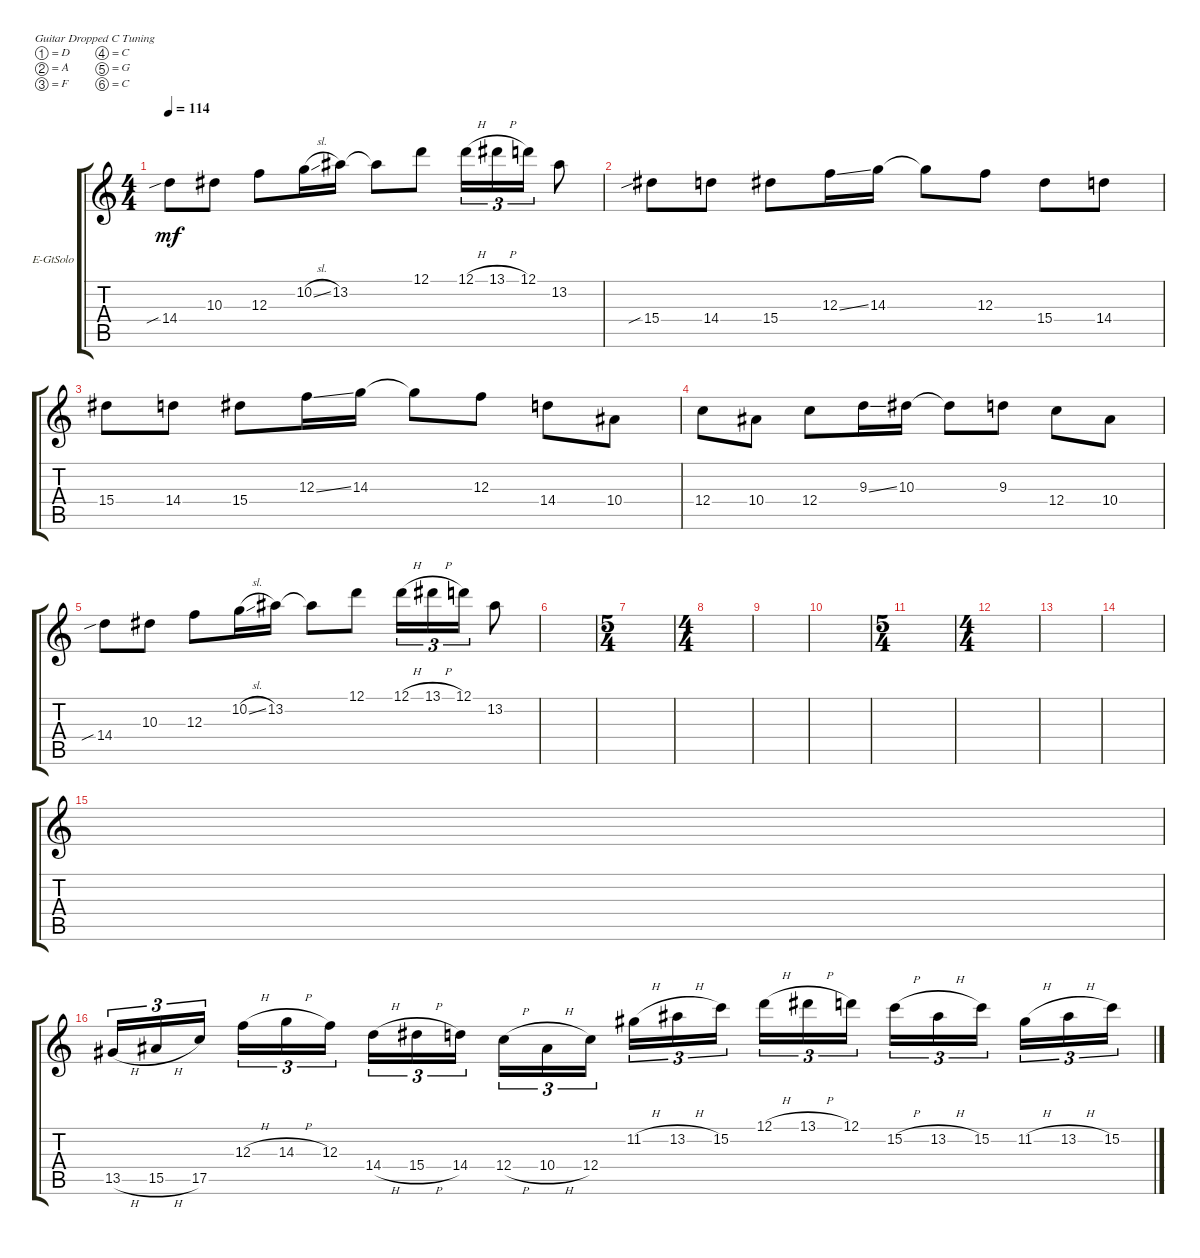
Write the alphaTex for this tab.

\defaultSystemsLayout 4
\bracketExtendMode groupsimilarinstruments
\firstSystemTrackNameOrientation horizontal
\otherSystemsTrackNameOrientation horizontal
\track ("Guitar Solo" "E-GtSolo") {instrument distortionguitar}
\staff {score tabs}
\tuning (D4 A3 F3 C3 G2 C2)
\ts (4 4)
\tempo 114
\clef g2
\ks c
14.4{sib}.8{dy mf} 10.3.8 12.3.8 10.2{sl}.16 13.2.16 13.2{t}.8 12.1.8 12.1{h}.16{tu (3 2)} 13.1{h}.16{tu (3 2)} 12.1.16{tu (3 2)} 13.2.8 |
15.4{sib}.8 14.4.8 15.4.8 12.3{ss}.16 14.3.16 14.3{t}.8 12.3.8 15.4.8 14.4.8 |
15.4.8 14.4.8 15.4.8 12.3{ss}.16 14.3.16 14.3{t}.8 12.3.8 14.4.8 10.4.8 |
12.4.8 10.4.8 12.4.8 9.3{ss}.16 10.3.16 10.3{t}.8 9.3.8 12.4.8 10.4.8 |
14.4{sib}.8 10.3.8 12.3.8 10.2{sl}.16 13.2.16 13.2{t}.8 12.1.8 12.1{h}.16{tu (3 2)} 13.1{h}.16{tu (3 2)} 12.1.16{tu (3 2)} 13.2.8 |
|
\ts (5 4)
|
\ts (4 4)
|
|
|
\ts (5 4)
|
\ts (4 4)
|
|
|
|
13.5{h}.16{tu (3 2)} 15.5{h}.16{tu (3 2)} 17.5.16{tu (3 2)} 12.3{h}.16{tu (3 2)} 14.3{h}.16{tu (3 2)} 12.3.16{tu (3 2)} 14.4{h}.16{tu (3 2)} 15.4{h}.16{tu (3 2)} 14.4.16{tu (3 2)} 12.4{h}.16{tu (3 2)} 10.4{h}.16{tu (3 2)} 12.4.16{tu (3 2)} 11.2{h}.16{tu (3 2)} 13.2{h}.16{tu (3 2)} 15.2.16{tu (3 2)} 12.1{h}.16{tu (3 2)} 13.1{h}.16{tu (3 2)} 12.1.16{tu (3 2)} 15.2{h}.16{tu (3 2)} 13.2{h}.16{tu (3 2)} 15.2.16{tu (3 2)} 11.2{h}.16{tu (3 2)} 13.2{h}.16{tu (3 2)} 15.2.16{tu (3 2)}
